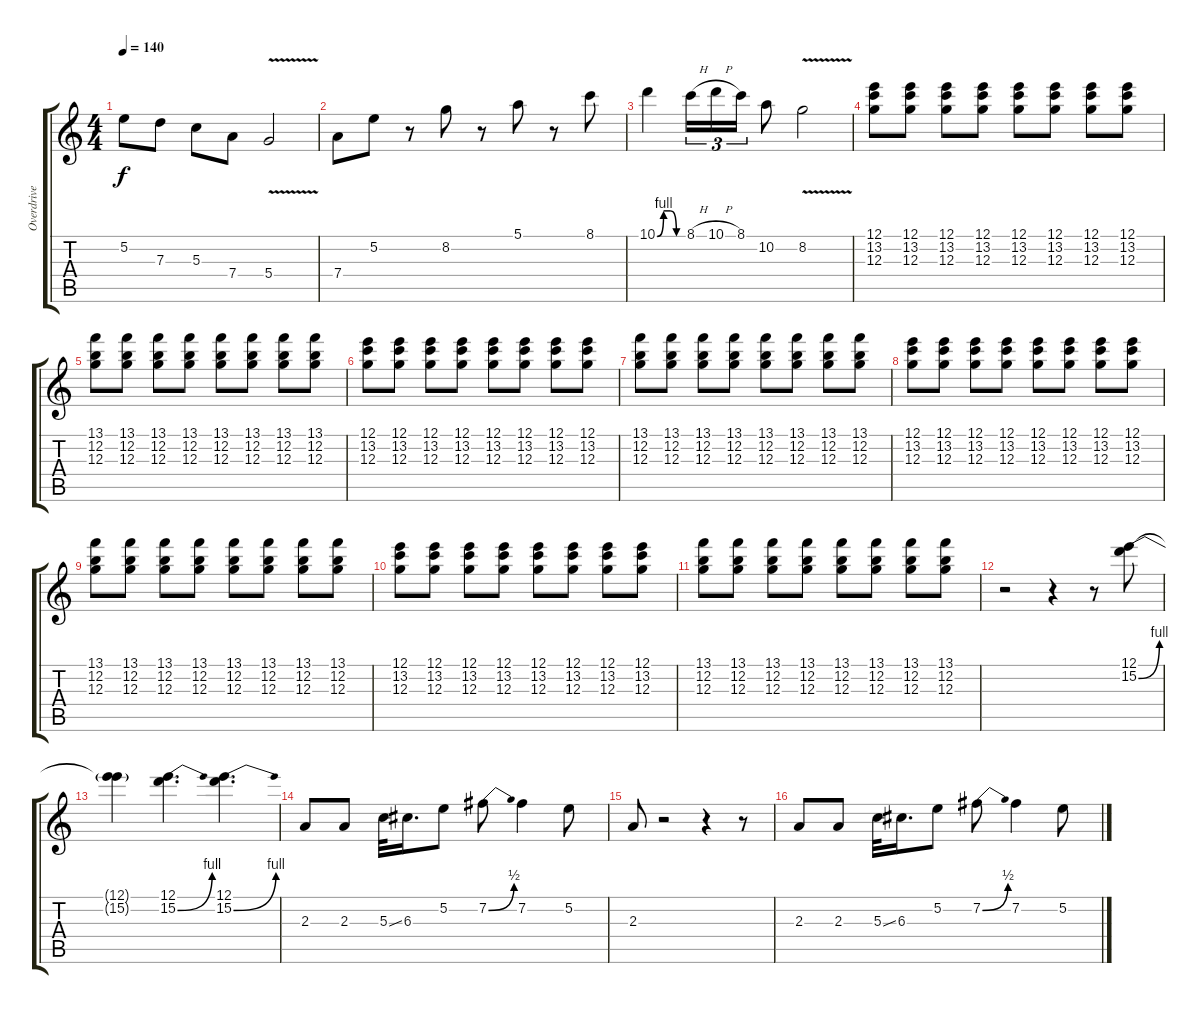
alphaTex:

\track ("Overdrive Gtr 1" "Overdrive ") {instrument overdrivenguitar}
\staff {score tabs}
\tuning (E4 B3 G3 D3 A2 E2) {hide}
\ts (4 4)
\tempo 140
\clef g2
\ks c
5.2.8{dy f} 7.3.8 5.3.8 7.4.8 5.4{v}.2 |
7.4.8 5.2.8 r.8 8.2.8 r.8 5.1.8 r.8 8.1.8 |
10.1{be (custom 0 0 15 4 30 4 45 0 60 0)}.4 8.1{h}.16{tu (3 2)} 10.1{h}.16{tu (3 2)} 8.1.16{tu (3 2)} 10.2.8 8.2{v}.2 |
(12.1 13.2 12.3).8 (12.1 13.2 12.3).8 (12.1 13.2 12.3).8 (12.1 13.2 12.3).8 (12.1 13.2 12.3).8 (12.1 13.2 12.3).8 (12.1 13.2 12.3).8 (12.1 13.2 12.3).8 |
(13.1 12.2 12.3).8 (13.1 12.2 12.3).8 (13.1 12.2 12.3).8 (13.1 12.2 12.3).8 (13.1 12.2 12.3).8 (13.1 12.2 12.3).8 (13.1 12.2 12.3).8 (13.1 12.2 12.3).8 |
(12.1 13.2 12.3).8 (12.1 13.2 12.3).8 (12.1 13.2 12.3).8 (12.1 13.2 12.3).8 (12.1 13.2 12.3).8 (12.1 13.2 12.3).8 (12.1 13.2 12.3).8 (12.1 13.2 12.3).8 |
(13.1 12.2 12.3).8 (13.1 12.2 12.3).8 (13.1 12.2 12.3).8 (13.1 12.2 12.3).8 (13.1 12.2 12.3).8 (13.1 12.2 12.3).8 (13.1 12.2 12.3).8 (13.1 12.2 12.3).8 |
(12.1 13.2 12.3).8 (12.1 13.2 12.3).8 (12.1 13.2 12.3).8 (12.1 13.2 12.3).8 (12.1 13.2 12.3).8 (12.1 13.2 12.3).8 (12.1 13.2 12.3).8 (12.1 13.2 12.3).8 |
(13.1 12.2 12.3).8 (13.1 12.2 12.3).8 (13.1 12.2 12.3).8 (13.1 12.2 12.3).8 (13.1 12.2 12.3).8 (13.1 12.2 12.3).8 (13.1 12.2 12.3).8 (13.1 12.2 12.3).8 |
(12.1 13.2 12.3).8 (12.1 13.2 12.3).8 (12.1 13.2 12.3).8 (12.1 13.2 12.3).8 (12.1 13.2 12.3).8 (12.1 13.2 12.3).8 (12.1 13.2 12.3).8 (12.1 13.2 12.3).8 |
(13.1 12.2 12.3).8 (13.1 12.2 12.3).8 (13.1 12.2 12.3).8 (13.1 12.2 12.3).8 (13.1 12.2 12.3).8 (13.1 12.2 12.3).8 (13.1 12.2 12.3).8 (13.1 12.2 12.3).8 |
r.2 r.4 r.8 (12.1 15.2{be (bend 0 0 60 4)}).8 |
(12.1{t} 15.2{t}).4 (12.1 15.2{be (bend 0 0 60 4)}).4{d} (12.1 15.2{be (bend 0 0 60 4)}).4{d} |
2.3.8 2.3.8 5.3{ss}.32 6.3.16{d} 5.2.8 7.2{be (bend 0 0 60 2)}.8 7.2.4 5.2.8 |
2.3.8 r.2 r.4 r.8 |
2.3.8 2.3.8 5.3{ss}.32 6.3.16{d} 5.2.8 7.2{be (bend 0 0 60 2)}.8 7.2.4 5.2.8
